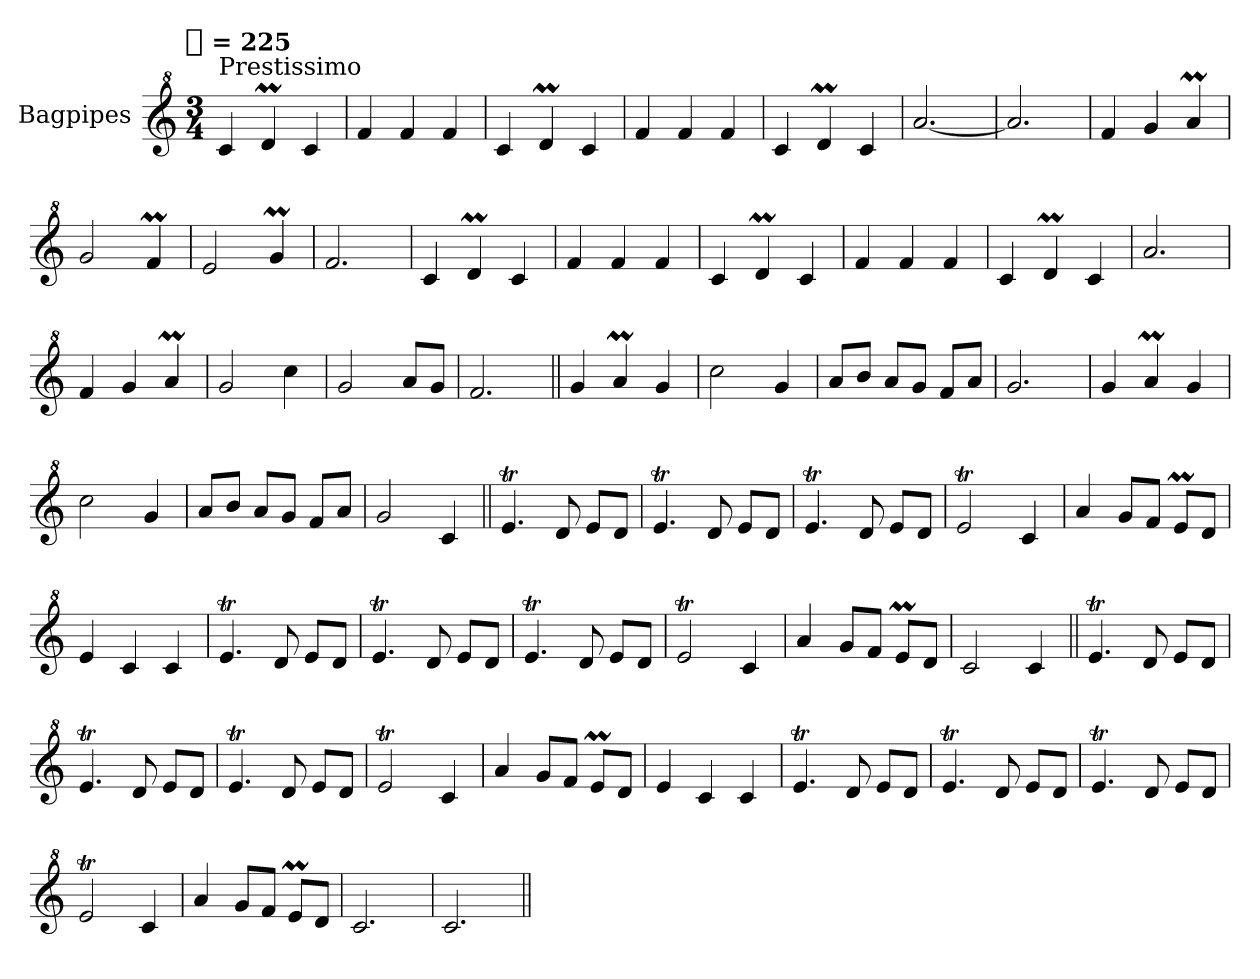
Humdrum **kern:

**kern
*part1
*staff1
*I"Bagpipes
*I'Bag
*clefG^2
*k[]
!!LO:TX:omd:t=[quarter] = 225
*M3/4
*MM225
=1
!LO:TX:a:t=Prestissimo
4cc
4ddM
4cc
=
4ff
4ff
4ff
=
4cc
4ddM
4cc
=
4ff
4ff
4ff
=
4cc
4ddM
4cc
=
[2.aa
=
2.aa]
=
4ff
4gg
4aaM
=
2gg
4ffM
=
2ee
4ggM
=
2.ff
=
4cc
4ddM
4cc
=
4ff
4ff
4ff
=
4cc
4ddM
4cc
=
4ff
4ff
4ff
=
4cc
4ddM
4cc
=
2.aa
=
4ff
4gg
4aaM
=
2gg
4ccc
=
2gg
8aaL
8ggJ
=
2.ff
=||
4gg
4aaM
4gg
=
2ccc
4gg
=
8aaL
8bbJ
8aaL
8ggJ
8ffL
8aaJ
=
2.gg
=
4gg
4aaM
4gg
=
2ccc
4gg
=
8aaL
8bbJ
8aaL
8ggJ
8ffL
8aaJ
=
2gg
4cc
=||
4.eet
8dd
8eeL
8ddJ
=
4.eet
8dd
8eeL
8ddJ
=
4.eet
8dd
8eeL
8ddJ
=
2eet
4cc
=
4aa
8ggL
8ffJ
8eemL
8ddJ
=
4ee
4cc
4cc
=
4.eet
8dd
8eeL
8ddJ
=
4.eet
8dd
8eeL
8ddJ
=
4.eet
8dd
8eeL
8ddJ
=
2eet
4cc
=
4aa
8ggL
8ffJ
8eemL
8ddJ
=
2cc
4cc
=||
4.eet
8dd
8eeL
8ddJ
=
4.eet
8dd
8eeL
8ddJ
=
4.eet
8dd
8eeL
8ddJ
=
2eet
4cc
=
4aa
8ggL
8ffJ
8eemL
8ddJ
=
4ee
4cc
4cc
=
4.eet
8dd
8eeL
8ddJ
=
4.eet
8dd
8eeL
8ddJ
=
4.eet
8dd
8eeL
8ddJ
=
2eet
4cc
=
4aa
8ggL
8ffJ
8eemL
8ddJ
=
2.cc
=
2.cc
=||
*-
